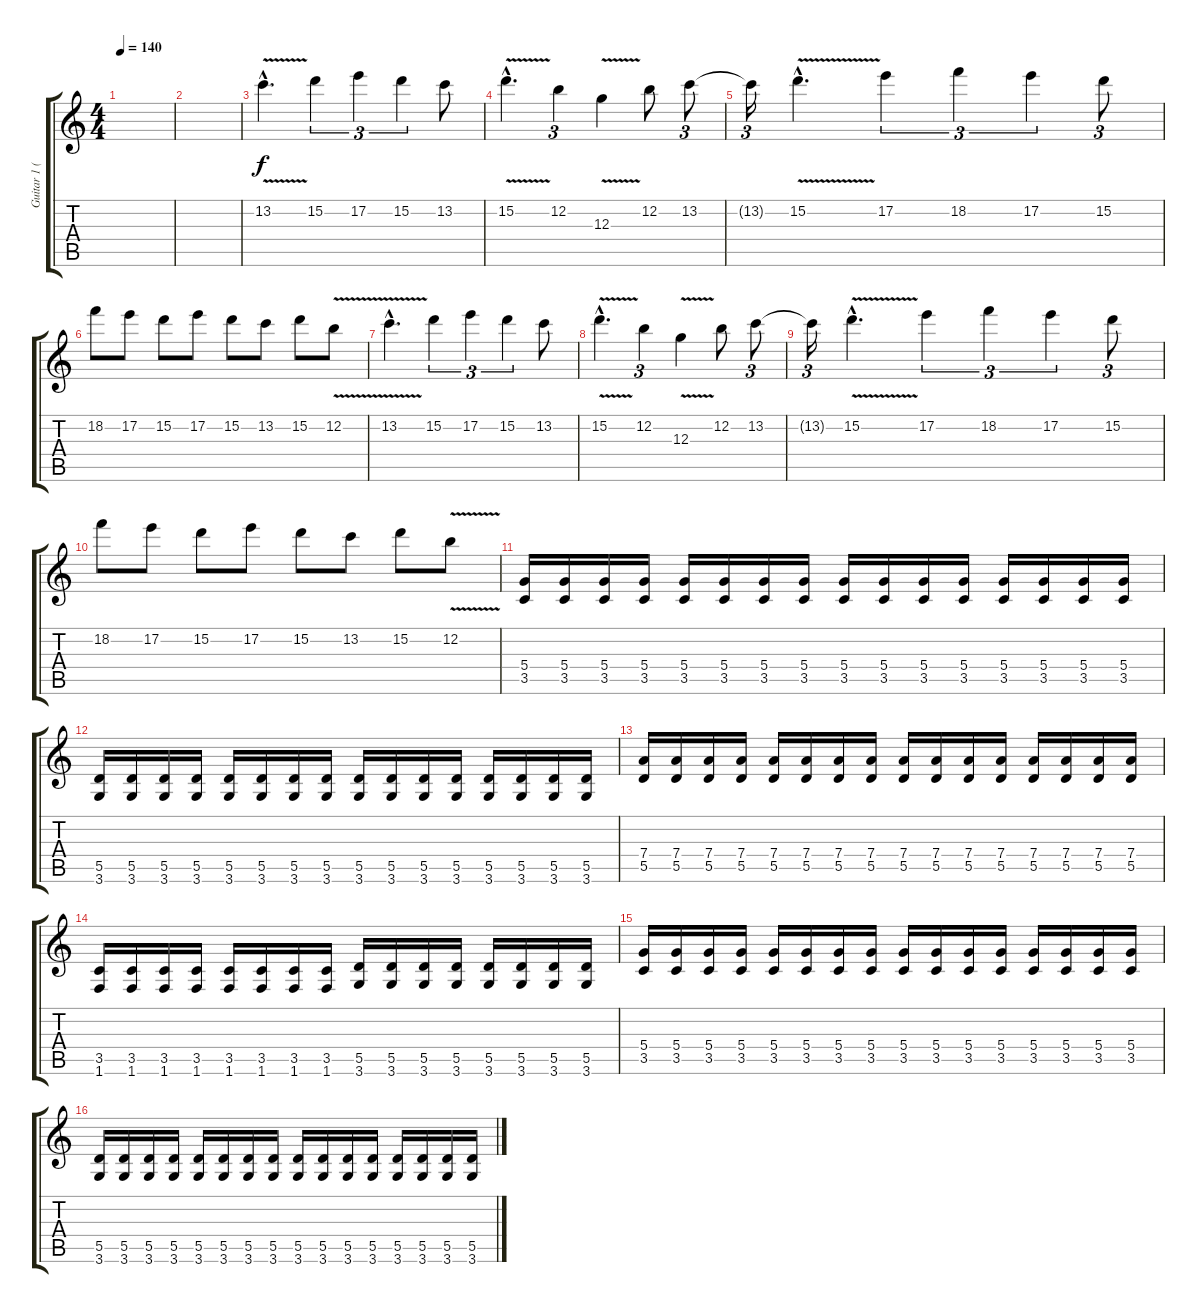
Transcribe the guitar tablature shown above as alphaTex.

\track ("Guitar 1 (Christofer Johnsson)" "Guitar 1 (") {instrument distortionguitar}
\staff {score tabs}
\tuning (E4 B3 G3 D3 A2 E2) {hide}
\ts (4 4)
\tempo 140
\clef g2
\ks c
|
|
13.2{v hac}.4{d instrument overdrivenguitar} 15.2.4{tu (3 2)} 17.2.4{tu (3 2)} 15.2.4{tu (3 2)} 13.2.8 |
15.2{v hac}.4{d} 12.2.4{tu (3 2)} 12.3{v}.4 12.2.8 13.2.8{tu (3 2)} |
13.2{t}.16{tu (3 2)} 15.2{v hac}.4{d} 17.2.4{tu (3 2)} 18.2.4{tu (3 2)} 17.2.4{tu (3 2)} 15.2.8{tu (3 2)} |
18.2.8 17.2.8 15.2.8 17.2.8 15.2.8 13.2.8 15.2.8 12.2{v}.8 |
13.2{v hac}.4{d} 15.2.4{tu (3 2)} 17.2.4{tu (3 2)} 15.2.4{tu (3 2)} 13.2.8 |
15.2{v hac}.4{d} 12.2.4{tu (3 2)} 12.3{v}.4 12.2.8 13.2.8{tu (3 2)} |
13.2{t}.16{tu (3 2)} 15.2{v hac}.4{d} 17.2.4{tu (3 2)} 18.2.4{tu (3 2)} 17.2.4{tu (3 2)} 15.2.8{tu (3 2)} |
18.2.8 17.2.8 15.2.8 17.2.8 15.2.8 13.2.8 15.2.8 12.2{v}.8 |
(5.4 3.5).16{instrument distortionguitar} (5.4 3.5).16 (5.4 3.5).16 (5.4 3.5).16 (5.4 3.5).16 (5.4 3.5).16 (5.4 3.5).16 (5.4 3.5).16 (5.4 3.5).16 (5.4 3.5).16 (5.4 3.5).16 (5.4 3.5).16 (5.4 3.5).16 (5.4 3.5).16 (5.4 3.5).16 (5.4 3.5).16 |
(5.5 3.6).16 (5.5 3.6).16 (5.5 3.6).16 (5.5 3.6).16 (5.5 3.6).16 (5.5 3.6).16 (5.5 3.6).16 (5.5 3.6).16 (5.5 3.6).16 (5.5 3.6).16 (5.5 3.6).16 (5.5 3.6).16 (5.5 3.6).16 (5.5 3.6).16 (5.5 3.6).16 (5.5 3.6).16 |
(7.4 5.5).16 (7.4 5.5).16 (7.4 5.5).16 (7.4 5.5).16 (7.4 5.5).16 (7.4 5.5).16 (7.4 5.5).16 (7.4 5.5).16 (7.4 5.5).16 (7.4 5.5).16 (7.4 5.5).16 (7.4 5.5).16 (7.4 5.5).16 (7.4 5.5).16 (7.4 5.5).16 (7.4 5.5).16 |
(3.5 1.6).16 (3.5 1.6).16 (3.5 1.6).16 (3.5 1.6).16 (3.5 1.6).16 (3.5 1.6).16 (3.5 1.6).16 (3.5 1.6).16 (5.5 3.6).16 (5.5 3.6).16 (5.5 3.6).16 (5.5 3.6).16 (5.5 3.6).16 (5.5 3.6).16 (5.5 3.6).16 (5.5 3.6).16 |
(5.4 3.5).16{instrument distortionguitar} (5.4 3.5).16 (5.4 3.5).16 (5.4 3.5).16 (5.4 3.5).16 (5.4 3.5).16 (5.4 3.5).16 (5.4 3.5).16 (5.4 3.5).16 (5.4 3.5).16 (5.4 3.5).16 (5.4 3.5).16 (5.4 3.5).16 (5.4 3.5).16 (5.4 3.5).16 (5.4 3.5).16 |
(5.5 3.6).16 (5.5 3.6).16 (5.5 3.6).16 (5.5 3.6).16 (5.5 3.6).16 (5.5 3.6).16 (5.5 3.6).16 (5.5 3.6).16 (5.5 3.6).16 (5.5 3.6).16 (5.5 3.6).16 (5.5 3.6).16 (5.5 3.6).16 (5.5 3.6).16 (5.5 3.6).16 (5.5 3.6).16
